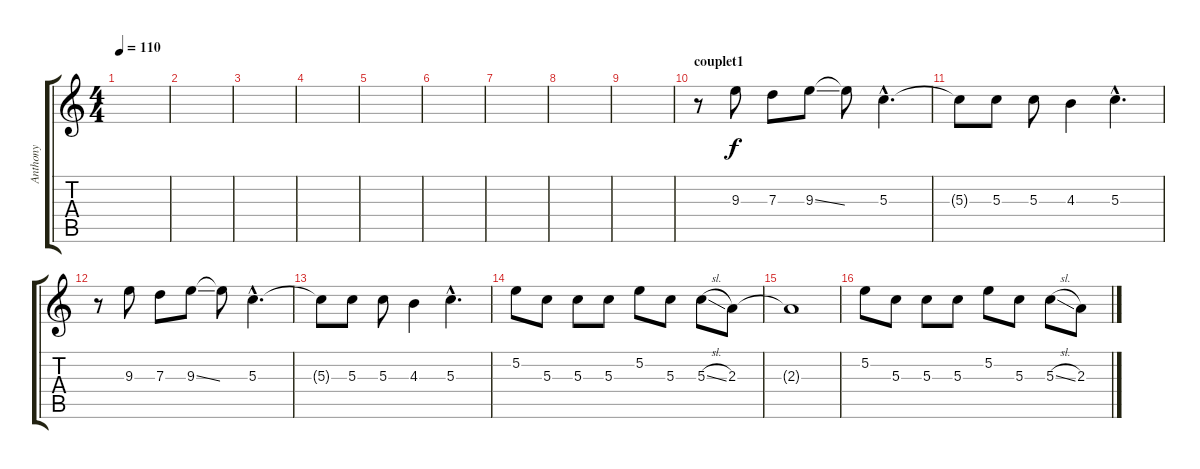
\track ("Anthony" "Anthony") {instrument fretlessbass}
\staff {score tabs}
\tuning (E4 B3 G3 D3 A2 E2) {hide}
\ts (4 4)
\tempo 110
\clef g2
\ks c
|
|
|
|
|
|
|
|
|
\section ("" "couplet1")
r.8 9.3.8 7.3.8 9.3{ss}.8 9.3{t}.8 5.3{hac}.4{d} |
5.3{t}.8 5.3.8 5.3.8 4.3.4 5.3{hac}.4{d} |
r.8 9.3.8 7.3.8 9.3{ss}.8 9.3{t}.8 5.3{hac}.4{d} |
5.3{t}.8 5.3.8 5.3.8 4.3.4 5.3{hac}.4{d} |
5.2.8 5.3.8 5.3.8 5.3.8 5.2.8 5.3.8 5.3{sl}.8 2.3.8 |
2.3{t}.1 |
5.2.8 5.3.8 5.3.8 5.3.8 5.2.8 5.3.8 5.3{sl}.8 2.3.8
